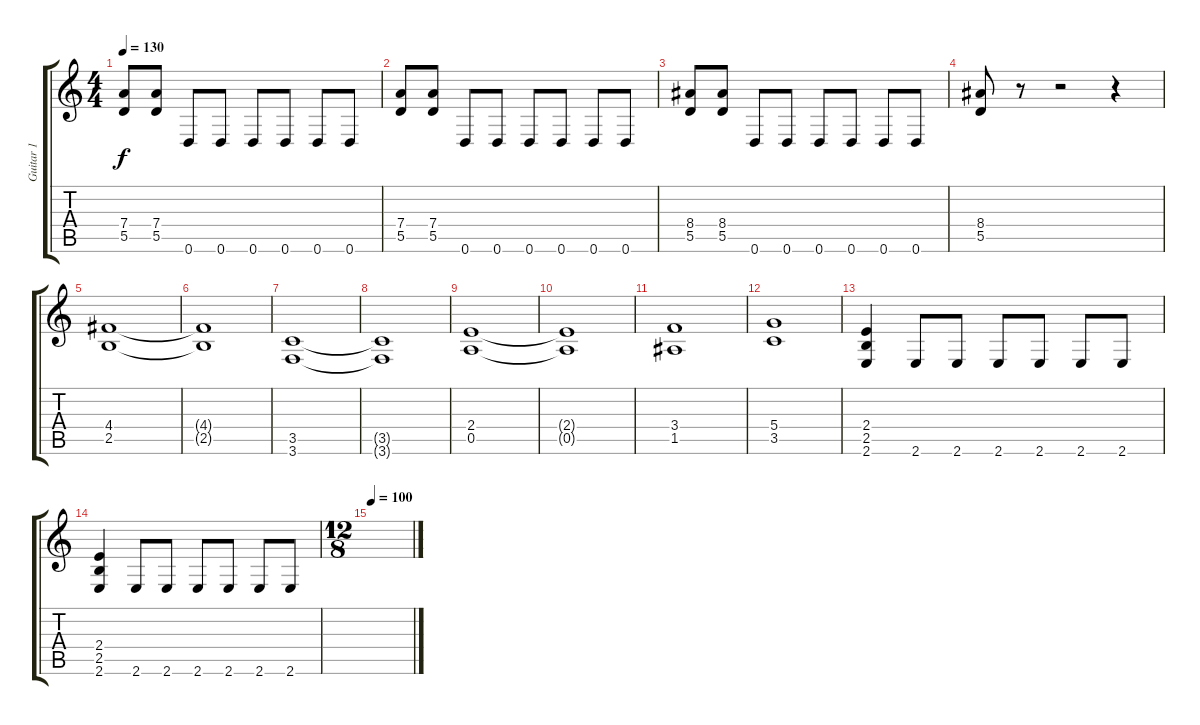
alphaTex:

\track ("Guitar 1" "Guitar 1") {instrument distortionguitar}
\staff {score tabs}
\tuning (E4 B3 G3 D3 A2 D2) {hide}
\ts (4 4)
\tempo 130
\clef g2
\ks c
(7.4 5.5).8{dy f} (7.4 5.5).8 0.6.8 0.6.8 0.6.8 0.6.8 0.6.8 0.6.8 |
(7.4 5.5).8 (7.4 5.5).8 0.6.8 0.6.8 0.6.8 0.6.8 0.6.8 0.6.8 |
(8.4 5.5).8 (8.4 5.5).8 0.6.8 0.6.8 0.6.8 0.6.8 0.6.8 0.6.8 |
(8.4 5.5).8 r.8 r.2 r.4 |
(4.4 2.5).1 |
(4.4{t} 2.5{t}).1 |
(3.5 3.6).1 |
(3.5{t} 3.6{t}).1 |
(2.4 0.5).1 |
(2.4{t} 0.5{t}).1 |
(3.4 1.5).1 |
(5.4 3.5).1 |
(2.4 2.5 2.6).4 2.6.8 2.6.8 2.6.8 2.6.8 2.6.8 2.6.8 |
(2.4 2.5 2.6).4 2.6.8 2.6.8 2.6.8 2.6.8 2.6.8 2.6.8 |
\ts (12 8)
\tempo 100
